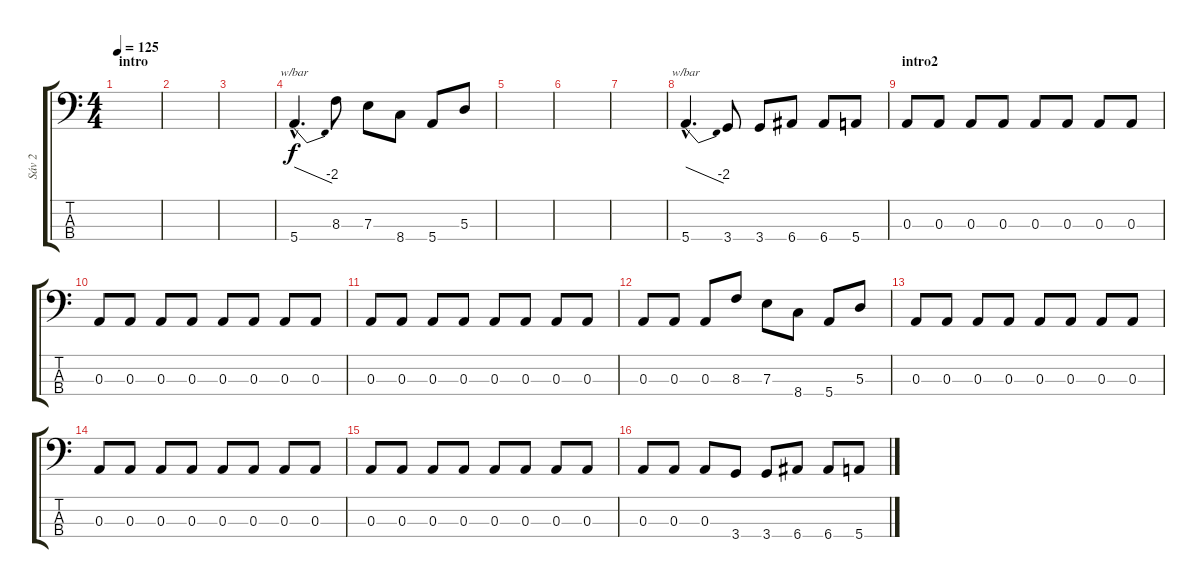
\track ("Sáv 2" "Sáv 2") {instrument electricbassfinger}
\staff {score tabs}
\tuning (G2 D2 A1 E1) {hide}
\ts (4 4)
\section ("" "intro")
\tempo 125
\clef f4
\ks c
|
|
|
5.4{hac}.4{d tbe (dive default 0 0 60 -8)} 8.3.8 7.3.8 8.4.8 5.4.8 5.3.8 |
|
|
|
5.4{hac}.4{d tbe (dive default 0 0 60 -8)} 3.4.8 3.4.8 6.4.8 6.4.8 5.4.8 |
\section ("" "intro2")
0.3.8 0.3.8 0.3.8 0.3.8 0.3.8 0.3.8 0.3.8 0.3.8 |
0.3.8 0.3.8 0.3.8 0.3.8 0.3.8 0.3.8 0.3.8 0.3.8 |
0.3.8 0.3.8 0.3.8 0.3.8 0.3.8 0.3.8 0.3.8 0.3.8 |
0.3.8 0.3.8 0.3.8 8.3.8 7.3.8 8.4.8 5.4.8 5.3.8 |
0.3.8 0.3.8 0.3.8 0.3.8 0.3.8 0.3.8 0.3.8 0.3.8 |
0.3.8 0.3.8 0.3.8 0.3.8 0.3.8 0.3.8 0.3.8 0.3.8 |
0.3.8 0.3.8 0.3.8 0.3.8 0.3.8 0.3.8 0.3.8 0.3.8 |
0.3.8 0.3.8 0.3.8 3.4.8 3.4.8 6.4.8 6.4.8 5.4.8
